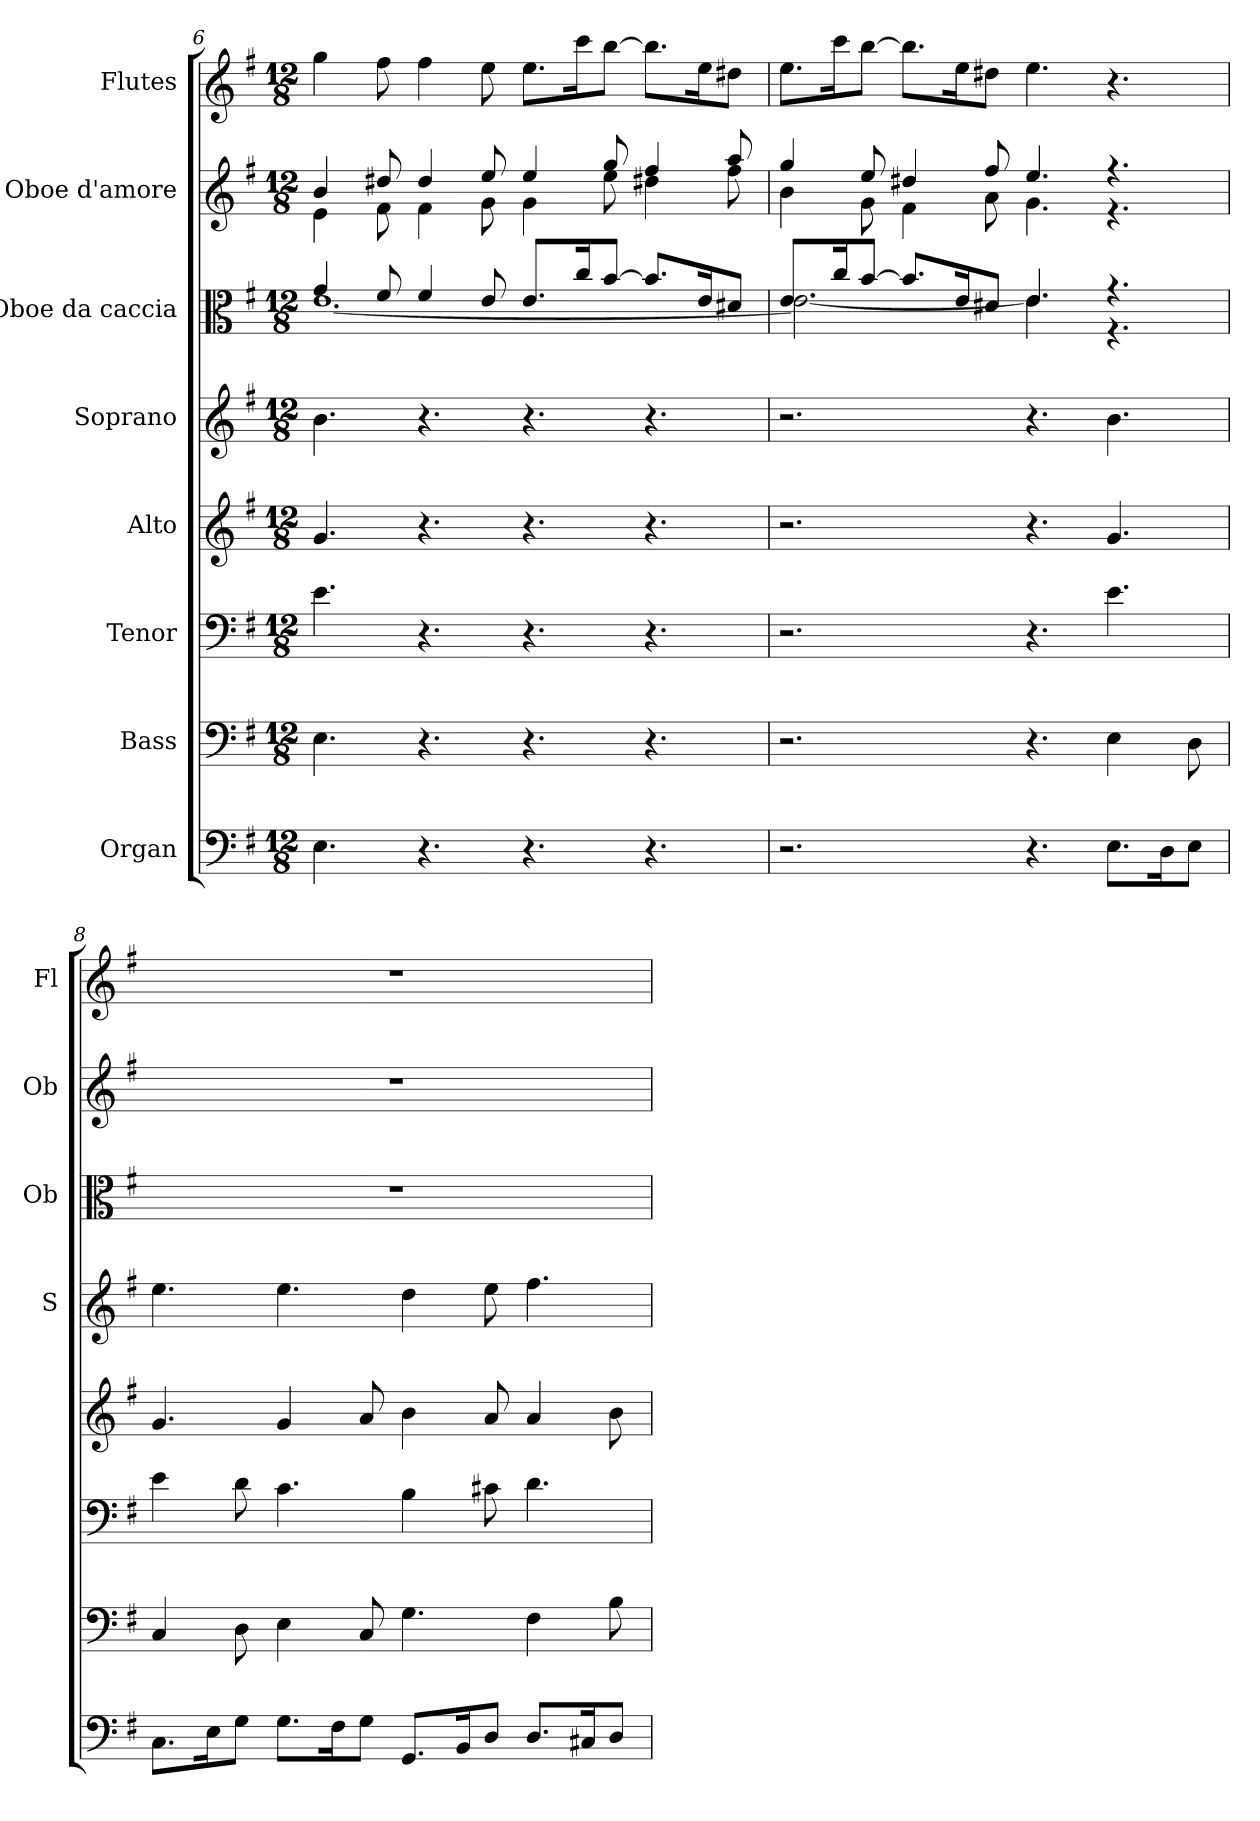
**kern	**kern	**kern	**kern	**kern	**kern	**kern	**kern
*part8	*part7	*part6	*part5	*part4	*part3	*part2	*part1
*staff8	*staff7	*staff6	*staff5	*staff4	*staff3	*staff2	*staff1
*I"Organ	*I"Bass	*I"Tenor	*I"Alto	*I"Soprano	*I"Oboe da caccia	*I"Oboe d'amore	*I"Flutes
*	*	*	*	*I'S	*I'Ob	*I'Ob	*I'Fl
!!LO:PB:g=z
*clefF4	*clefF4	*clefF4	*clefG2	*clefG2	*clefC3	*clefG2	*clefG2
*k[f#]	*k[f#]	*k[f#]	*k[f#]	*k[f#]	*k[f#]	*k[f#]	*k[f#]
*G:	*G:	*G:	*G:	*G:	*G:	*G:	*G:
*M12/8	*M12/8	*M12/8	*M12/8	*M12/8	*M12/8	*M12/8	*M12/8
=6	=6	=6	=6	=6	=6	=6	=6
*	*	*	*	*	*^	*^	*
4.E\	4.E\	4.e\	4.g/	4.b\	4g/	[1.e	4b/	4e\	4gg\
.	.	.	.	.	8f#/	.	8dd#X/	8f#\	8ff#\
4.r	4.r	4.r	4.r	4.r	4f#/	.	4dd#/	4f#\	4ff#\
.	.	.	.	.	8e/	.	8ee/	8g\	8ee\
4.r	4.r	4.r	4.r	4.r	8.e/L	.	4ee/	4g\	8.ee\L
.	.	.	.	.	16cc/k	.	.	.	16ccc\k
.	.	.	.	.	[8b/J	.	8gg/	8ee\	[8bb\J
4.r	4.r	4.r	4.r	4.r	8.b/L]	.	4ff#/	4dd#X\	8.bb\L]
.	.	.	.	.	16e/k	.	.	.	16ee\k
.	.	.	.	.	8d#X/J	.	8aa/	8ff#\	8dd#X\J
=7	=7	=7	=7	=7	=7	=7	=7	=7	=7
2.r	2.r	2.r	2.r	2.r	8.e/L	2.e\_	4gg/	4b\	8.ee\L
.	.	.	.	.	16cc/k	.	.	.	16ccc\k
.	.	.	.	.	[8b/J	.	8ee/	8g\	[8bb\J
.	.	.	.	.	8.b/L]	.	4dd#X/	4f#\	8.bb\L]
.	.	.	.	.	16e/k	.	.	.	16ee\k
.	.	.	.	.	8d#X/J	.	8ff#/	8a\	8dd#X\J
4.r	4.r	4.r	4.r	4.r	4.e/	4.e\]	4.ee/	4.g\	4.ee\
8.E\L	4E\	4.e\	4.g/	4.b\	4.r	4.r	4.r	4.r	4.r
16D\k	.	.	.	.	.	.	.	.	.
8E\J	8D\	.	.	.	.	.	.	.	.
*	*	*	*	*	*v	*v	*	*	*
*	*	*	*	*	*	*v	*v	*
=8	=8	=8	=8	=8	=8	=8	=8
!	!	!	!	!	!LO:N:vis=1	!LO:N:vis=1	!LO:N:vis=1
8.C\L	4C/	4e\	4.g/	4.ee\	1.r	1.r	1.r
16E\k	.	.	.	.	.	.	.
8G\J	8D\	8d\	.	.	.	.	.
8.G\L	4E\	4.c\	4g/	4.ee\	.	.	.
16F#\k	.	.	.	.	.	.	.
8G\J	8C/	.	8a/	.	.	.	.
8.GG/L	4.G\	4B\	4b\	4dd\	.	.	.
16BB/k	.	.	.	.	.	.	.
8D/J	.	8c#X\	8a/	8ee\	.	.	.
8.D/L	4F#\	4.d\	4a/	4.ff#\	.	.	.
16C#X/k	.	.	.	.	.	.	.
8D/J	8B\	.	8b\	.	.	.	.
=	=	=	=	=	=	=	=
*-	*-	*-	*-	*-	*-	*-	*-
